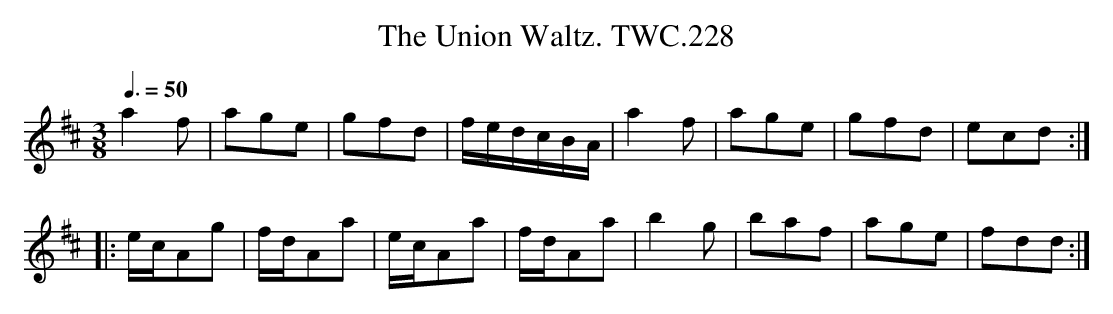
X:1
T:Union Waltz. TWC.228, The
L:1/8
M:3/8
Q:3/8=50
K:D
a2f|age|gfd|f/e/d/c/B/A/|a2f|age|gfd|ecd :|
|:e/c/Ag|f/d/Aa|e/c/Aa|f/d/Aa|b2g|baf|age|fdd :|
